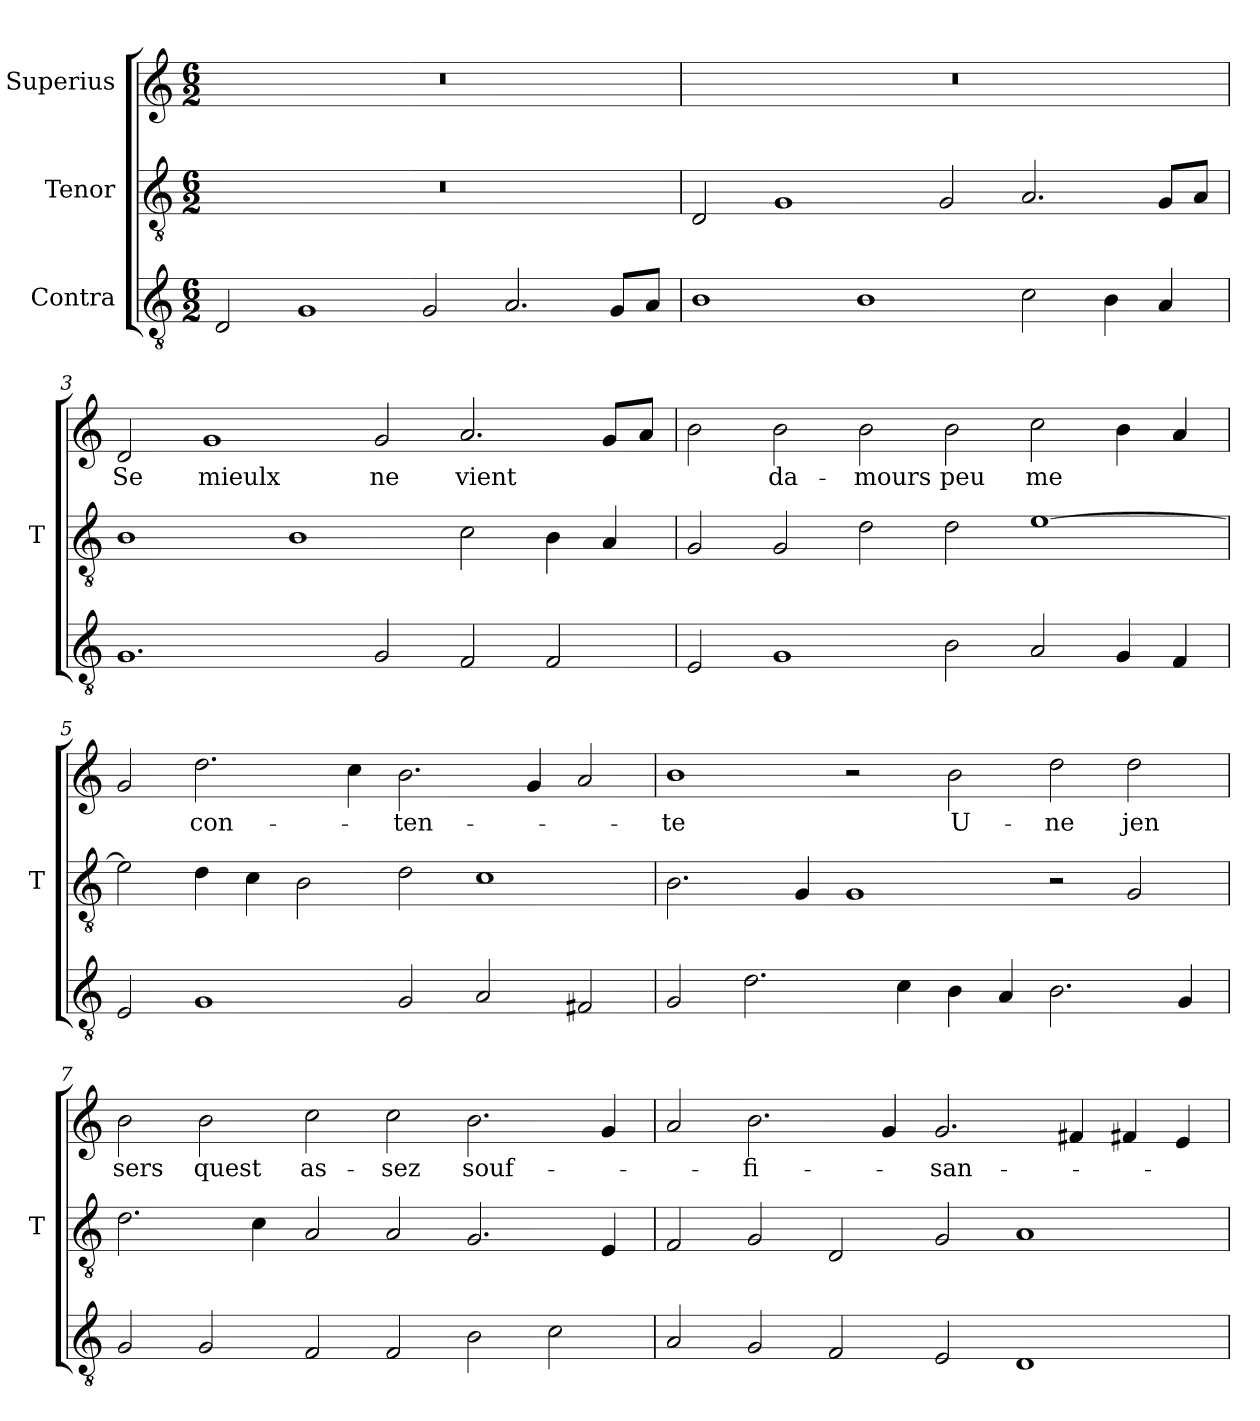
**kern	**kern	**kern	**text
*part3	*part2	*part1	*part1
*staff3	*staff2	*staff1	*staff1
*I"Contra	*I"Tenor	*I"Superius	*
*	*I'T	*	*
*clefGv2	*clefGv2	*clefG2	*
*M6/2	*M6/2	*M6/2	*
=1	=1	=1	=1
2D	0.r	0.r	.
1G	.	.	.
2G	.	.	.
2.A	.	.	.
8G/L	.	.	.
8A/J	.	.	.
=2	=2	=2	=2
1B	2D	0.r	.
.	1G	.	.
1B	.	.	.
.	2G	.	.
2c	2.A	.	.
4B	.	.	.
4A	8G/L	.	.
.	8A/J	.	.
=3	=3	=3	=3
1.G	1B	2d	-Se
.	.	1g	-mieulx
.	1B	.	.
2G	.	2g	-ne
2F	2c	2.a	-vient
2F	4B	.	.
.	4A	8g/L	.
.	.	8a/J	.
=4	=4	=4	=4
2E	2G	2b	.
1G	2G	2b	da-
.	2d	2b	-mours
2B	2d	2b	-peu
2A	[1e	2cc	-me
4G	.	4b	.
4F	.	4a	.
=5	=5	=5	=5
2E	2e]	2g	.
1G	4d	2.dd	con-
.	4c	.	.
.	2B	.	.
.	.	4cc	.
2G	2d	2.b	-ten-
2A	1c	.	.
.	.	4g	.
2F#X	.	2a	.
=6	=6	=6	=6
2G	2.B	1b	-te
2.d	.	.	.
.	4G	.	.
.	1G	2r	.
4c	.	.	.
4B	.	2b	U-
4A	.	.	.
2.B	2r	2dd	-ne
.	2G	2dd	-jen
4G	.	.	.
=7	=7	=7	=7
2G	2.d	2b	-sers
2G	.	2b	-quest
.	4c	.	.
2F	2A	2cc	as-
2F	2A	2cc	-sez
2B	2.G	2.b	souf-
2c	.	.	.
.	4E	4g	.
=8	=8	=8	=8
2A	2F	2a	.
2G	2G	2.b	-fi-
2F	2D	.	.
.	.	4g	.
2E	2G	2.g	-san-
1D	1A	.	.
.	.	4f#X	.
.	.	4f#X	.
.	.	4e	.
=	=	=	=
*-	*-	*-	*-
